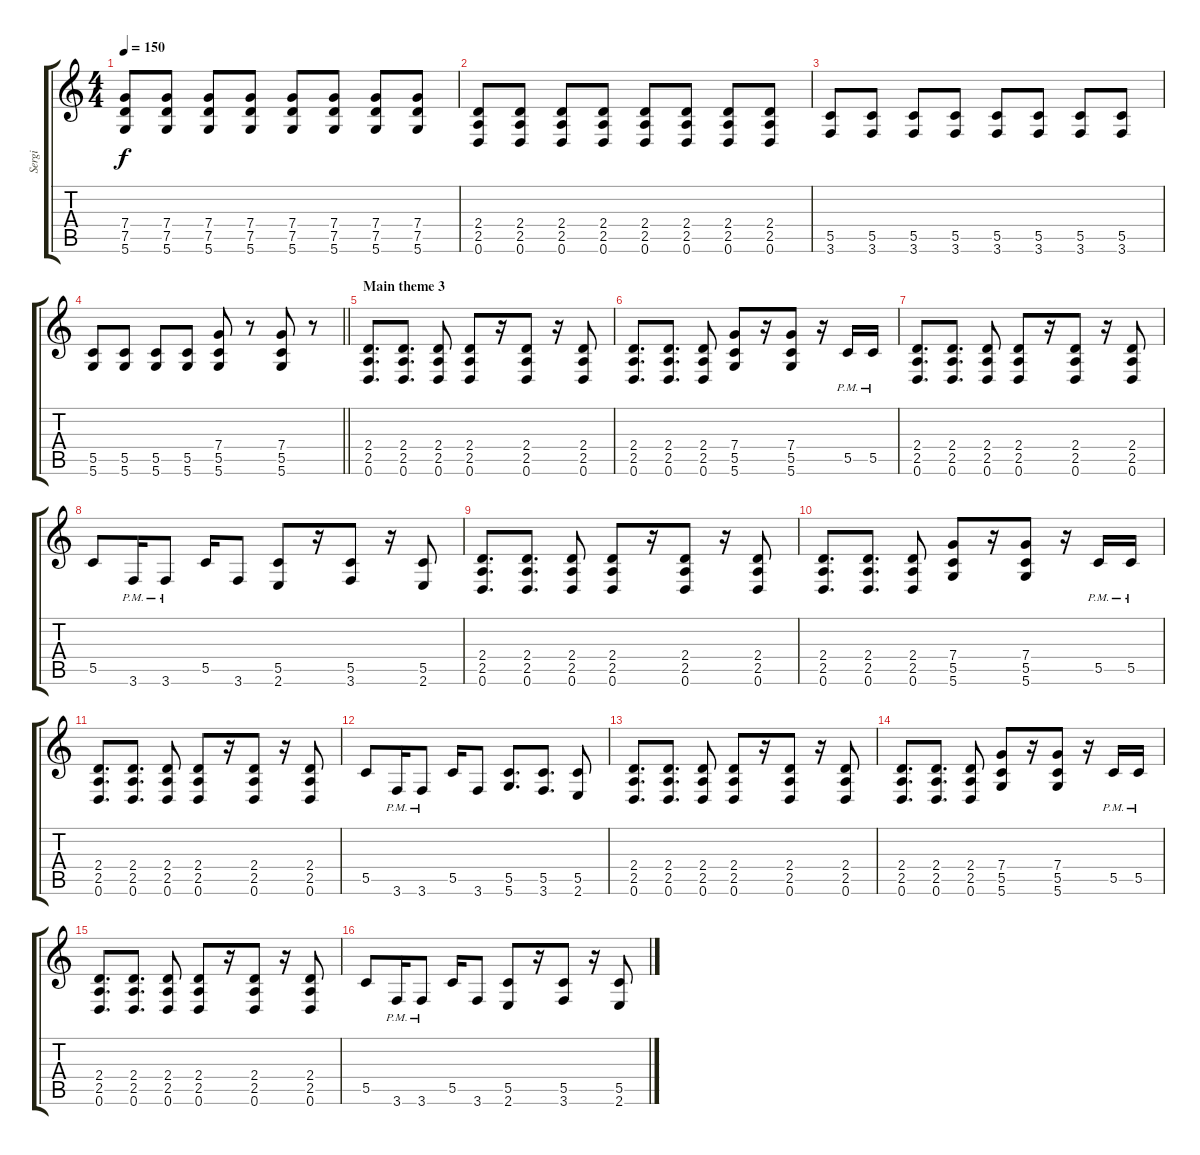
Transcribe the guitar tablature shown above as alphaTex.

\track ("Sergi" "Sergi") {instrument distortionguitar}
\staff {score tabs}
\tuning (D4 A3 F3 C3 G2 D2) {hide}
\ts (4 4)
\tempo 150
\clef g2
\ks c
(7.4 7.5 5.6).8{dy f} (7.4 7.5 5.6).8 (7.4 7.5 5.6).8 (7.4 7.5 5.6).8 (7.4 7.5 5.6).8 (7.4 7.5 5.6).8 (7.4 7.5 5.6).8 (7.4 7.5 5.6).8 |
(2.4 2.5 0.6).8 (2.4 2.5 0.6).8 (2.4 2.5 0.6).8 (2.4 2.5 0.6).8 (2.4 2.5 0.6).8 (2.4 2.5 0.6).8 (2.4 2.5 0.6).8 (2.4 2.5 0.6).8 |
(5.5 3.6).8 (5.5 3.6).8 (5.5 3.6).8 (5.5 3.6).8 (5.5 3.6).8 (5.5 3.6).8 (5.5 3.6).8 (5.5 3.6).8 |
\barLineRight lightlight
(5.5 5.6).8 (5.5 5.6).8 (5.5 5.6).8 (5.5 5.6).8 (7.4 5.5 5.6).8 r.8 (7.4 5.5 5.6).8 r.8 |
\section ("" "Main theme 3")
(2.4 2.5 0.6).8{d} (2.4 2.5 0.6).8{d} (2.4 2.5 0.6).8 (2.4 2.5 0.6).8 r.16 (2.4 2.5 0.6).8 r.16 (2.4 2.5 0.6).8 |
(2.4 2.5 0.6).8{d} (2.4 2.5 0.6).8{d} (2.4 2.5 0.6).8 (7.4 5.5 5.6).8 r.16 (7.4 5.5 5.6).8 r.16 5.5{pm}.16 5.5{pm}.16 |
(2.4 2.5 0.6).8{d} (2.4 2.5 0.6).8{d} (2.4 2.5 0.6).8 (2.4 2.5 0.6).8 r.16 (2.4 2.5 0.6).8 r.16 (2.4 2.5 0.6).8 |
5.5.8 3.6{pm}.16 3.6{pm}.8 5.5.16 3.6.8 (5.5 2.6).8 r.16 (5.5 3.6).8 r.16 (5.5 2.6).8 |
(2.4 2.5 0.6).8{d} (2.4 2.5 0.6).8{d} (2.4 2.5 0.6).8 (2.4 2.5 0.6).8 r.16 (2.4 2.5 0.6).8 r.16 (2.4 2.5 0.6).8 |
(2.4 2.5 0.6).8{d} (2.4 2.5 0.6).8{d} (2.4 2.5 0.6).8 (7.4 5.5 5.6).8 r.16 (7.4 5.5 5.6).8 r.16 5.5{pm}.16 5.5{pm}.16 |
(2.4 2.5 0.6).8{d} (2.4 2.5 0.6).8{d} (2.4 2.5 0.6).8 (2.4 2.5 0.6).8 r.16 (2.4 2.5 0.6).8 r.16 (2.4 2.5 0.6).8 |
5.5.8 3.6{pm}.16 3.6{pm}.8 5.5.16 3.6.8 (5.5 5.6).8{d} (5.5 3.6).8{d} (5.5 2.6).8 |
(2.4 2.5 0.6).8{d} (2.4 2.5 0.6).8{d} (2.4 2.5 0.6).8 (2.4 2.5 0.6).8 r.16 (2.4 2.5 0.6).8 r.16 (2.4 2.5 0.6).8 |
(2.4 2.5 0.6).8{d} (2.4 2.5 0.6).8{d} (2.4 2.5 0.6).8 (7.4 5.5 5.6).8 r.16 (7.4 5.5 5.6).8 r.16 5.5{pm}.16 5.5{pm}.16 |
(2.4 2.5 0.6).8{d} (2.4 2.5 0.6).8{d} (2.4 2.5 0.6).8 (2.4 2.5 0.6).8 r.16 (2.4 2.5 0.6).8 r.16 (2.4 2.5 0.6).8 |
5.5.8 3.6{pm}.16 3.6{pm}.8 5.5.16 3.6.8 (5.5 2.6).8 r.16 (5.5 3.6).8 r.16 (5.5 2.6).8
